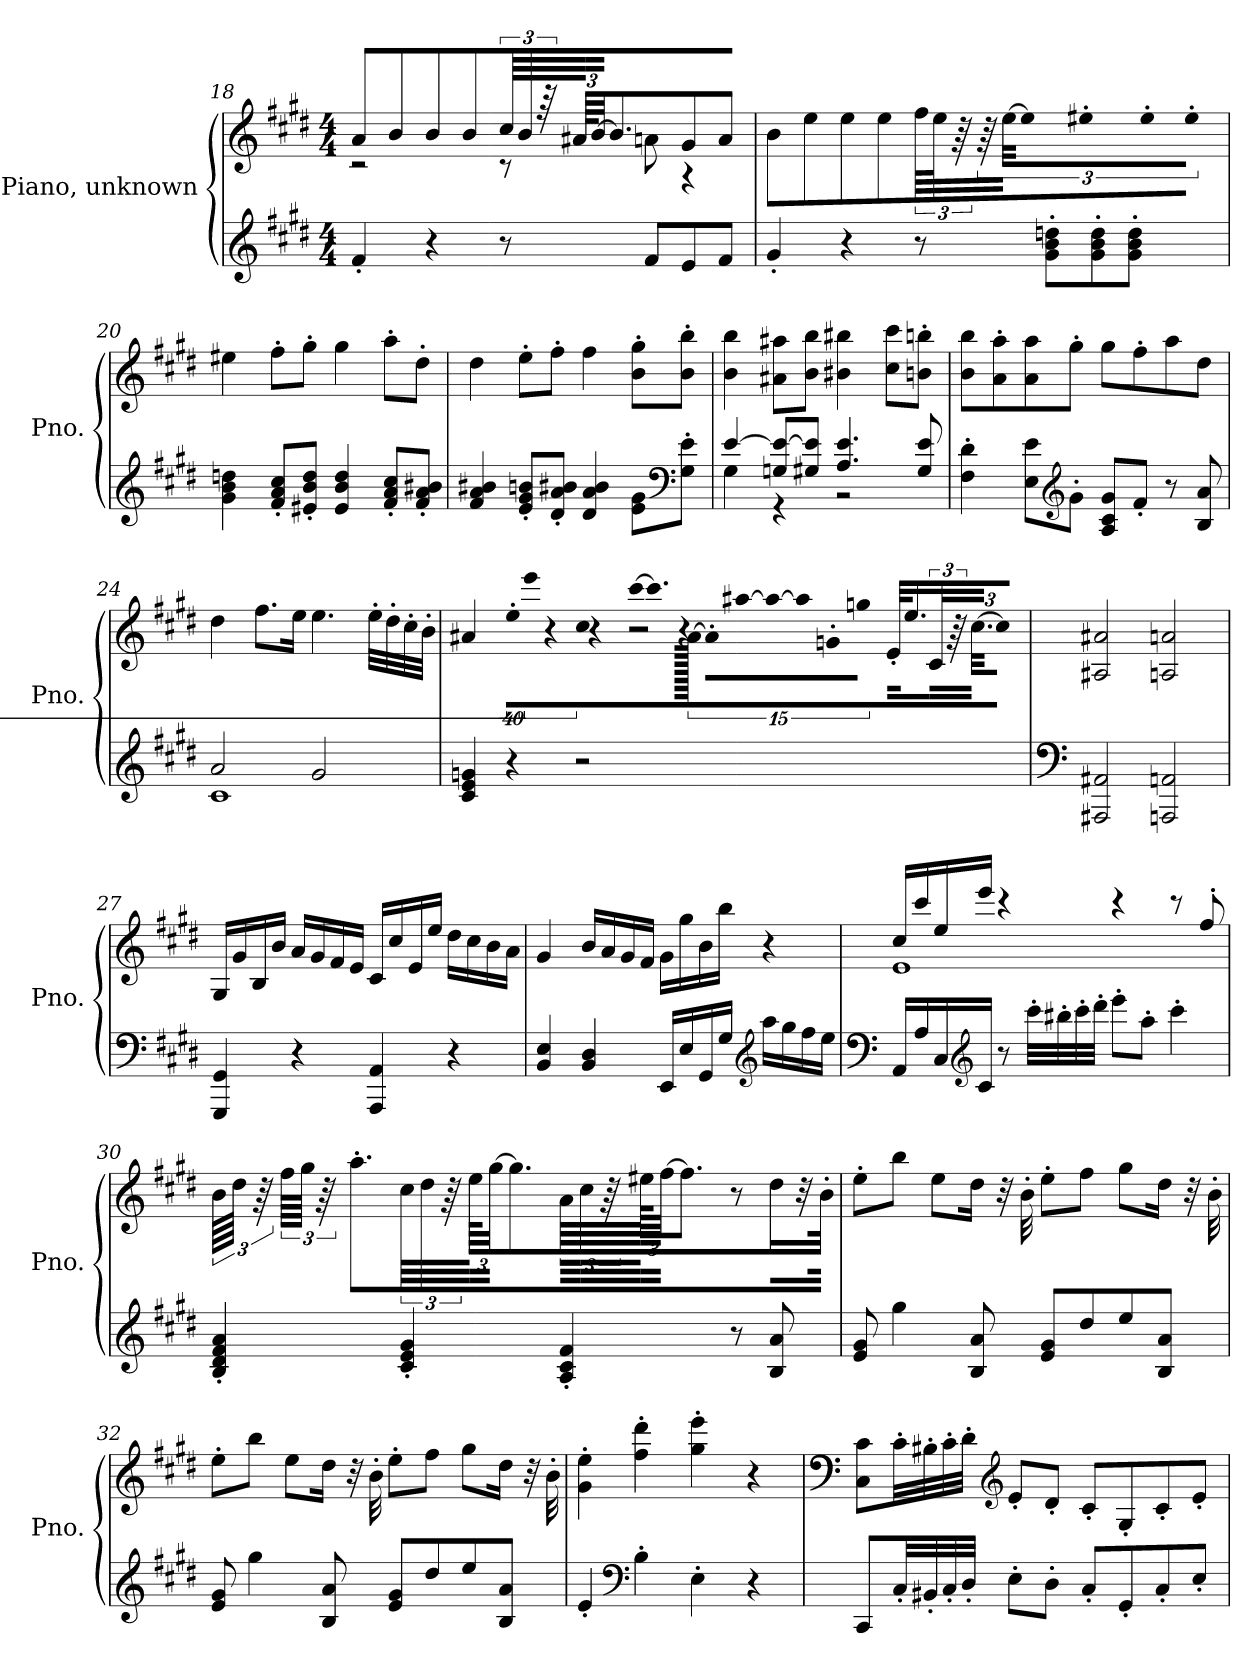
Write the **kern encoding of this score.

**kern	**kern
*part1	*part1
*staff2	*staff1
*I"Piano, unknown	*
*I'Pno.	*
!!LO:LB:g=z
*clefG2	*clefG2
*k[f#c#g#d#]	*k[f#c#g#d#]
*M4/4	*M4/4
=18	=18
*	*^
4f#'/	8a/L	2r
.	8b/	.
4r	8b/	.
.	8b/	.
8r	96cc#/LLL	8r
.	96b/JJJJ	.
.	96r	.
*	*Xbrackettup	*
.	96a#X/KLLL	.
.	[48b/JJ	.
.	8.b/]	.
8f#/L	.	8an\
8e/	8g#/	4r
8f#/J	8a/J	.
*	*v	*v
=19	=19
4g#'/	8b\L
.	8ee\
4r	8ee\
.	8ee\
*	*brackettup
8r	96ff#\LLL
.	96ee\JJJJ
.	96r
.	96r
.	[48ee\KLL
.	16ee\J]
8g#\' 8b\' 8ddn\'L	8ee#X'\
8g#\' 8b\' 8dd\'	8ee#'\
8g#\' 8b\' 8dd\'J	8ee#'\J
=20	=20
4g#\ 4b\ 4ddn\	4ee#X\
8f#/' 8a/' 8cc#/'L	8ff#'\L
8e#X/' 8b/' 8dd/'J	8gg#'\J
4e#/ 4b/ 4dd/	4gg#\
8f#/' 8a/' 8cc#/'L	8aa'\L
8f#/' 8a/' 8b#X/'J	8dd#'\J
!!LO:LB:g=z
=21	=21
4f#/ 4a/ 4b#X/	4dd#\
8e/' 8g#/' 8bn/'L	8ee'\L
8d#/' 8a/' 8b#X/'J	8ff#'\J
4d#/ 4a/ 4b#/	4ff#\
8e\ 8g#\L	8b\' 8gg#\'L
*clefF4	*
8G#\' 8e\'J	8b\' 8bb\'J
=22	=22
*^	*
[4e/	4G#\	4b\ 4bb\
8Gn/ 8e/_L	4r	8a#X\ 8aa#X\L
8G#X/ 8e/]J	.	8b\ 8bb\J
4.A/ 4.e/	2r	4b#X\ 4bb#X\
.	.	8cc#\ 8ccc#\L
8G#/ 8e/	.	8bn\' 8bbn\'J
*v	*v	*
=23	=23
4F#\' 4d#\'	8b\ 8bb\L
.	8a\' 8aa\'
8E\ 8e\L	8a\ 8aa\
*clefG2	*
8g#'\J	8gg#'\J
8A/ 8c#/ 8g#/L	8gg#\L
8f#'/J	8ff#'\
8r	8aa\
8B/ 8a/	8dd#\J
!!LO:LB:g=z
=24	=24
*^	*
2a/	1c#	4dd#\
.	.	8.ff#\L
.	.	16ee\Jk
2g#/	.	4.ee\
.	.	32ee'\LLL
.	.	32dd#'\
.	.	32cc#'\
.	.	32b'\JJJ
*v	*v	*
=25	=25
4c#/ 4e/ 4gn/	4a#X/
!	!LO:N:vis=32
4r	640%23ee'\KLL
!	!LO:N:vis=16
.	1920%137eee\JJ
!	!LO:N:vis=64
.	960%17r
!	!LO:N:vis=64
.	960%17cc#\
!	!LO:N:vis=64
.	960%17r
.	1920ryy
!	!LO:N:vis=64
.	[960%17ccc#\KLLL
!	!LO:N:vis=32.
.	1920%103ccc#\JJJ]
!	!LO:N:vis=64
.	960%17r
2r	[1920a#\
.	1920%47a#'\LLL]
.	[40aa#X\J
.	20aa#\_
.	40aa#\L]
.	40gn'\JJ
.	10ggn\J
.	32e'/KLL
.	16.ee/
.	48c#/JJk
.	96r
.	[48.cc#\KLL
.	16cc#\JJ]
=26	=26
*clefF4	*
2AAA#X/ 2AA#X/	2A#X/ 2a#X/
2AAAn/ 2AAn/	2An/ 2an/
!!LO:LB:g=z
=27	=27
4GGG#/ 4GG#/	16G#/LL
.	16g#/
.	16B/
.	16b/JJ
4r	16a/LL
.	16g#/
.	16f#/
.	16e/JJ
4AAA/ 4AA/	16c#/LL
.	16cc#/
.	16e/
.	16ee/JJ
4r	16dd#\LL
.	16cc#\
.	16b\
.	16a\JJ
=28	=28
4BB/ 4E/	4g#/
4BB/ 4D#/	16b/LL
.	16a/
.	16g#/
.	16f#/JJ
16EE/LL	16g#\LL
16E/	16gg#\
16GG#/	16b\
16G#/JJ	16bb\JJ
*clefG2	*
16aa\LL	4r
16gg#\	.
16ff#\	.
16ee\JJ	.
!!LO:LB:g=z
=29	=29
*clefF4	*
*	*^
16AA/LL	16cc#/LL	1e
16A/	16ccc#/	.
16C#/	16ee/	.
*clefG2	*	*
16c#/JJ	16eee/JJ	.
8r	4r	.
32ccc#'\LLL	.	.
32bb#X'\	.	.
32ccc#'\	.	.
32ddd#'\JJJ	.	.
8eee'\L	4r	.
8aa'\J	.	.
4ccc#'\	8r	.
.	8ff#'/	.
*	*v	*v
=30	=30
4B/' 4d#/' 4f#/' 4a/'	96b\LLLL
.	96dd#\JJJJ
.	96r
.	96ff#\LLLL
.	96gg#\JJJJ
.	96r
.	8.aa'\L
4c#/' 4e/' 4g#/'	96cc#\LLL
.	96dd#\JJJJ
.	96r
*	*Xbrackettup
.	96ee\KLLL
.	[48gg#\JJ
.	8.gg#\]
*	*brackettup
4A/' 4c#/' 4f#/'	96a\LLL
.	96cc#\JJJJ
.	96r
*	*Xbrackettup
.	96ee#X\KLLL
.	[48ff#\JJ
.	8.ff#\J]
8r	8r
8B/ 8a/	16dd#\
.	32r
.	32b'\
!!LO:PB:g=z
=31	=31
8e/ 8g#/	8ee'\L
4gg#\	8bb\J
.	8ee\L
8B/ 8a/	16dd#\Jk
.	32r
.	32b'\
8e/ 8g#/L	8ee'\L
8dd#/	8ff#\J
8ee/	8gg#\L
8B/ 8a/J	16dd#\Jk
.	32r
.	32b'\
=32	=32
8e/ 8g#/	8ee'\L
4gg#\	8bb\J
.	8ee\L
8B/ 8a/	16dd#\Jk
.	32r
.	32b'\
8e/ 8g#/L	8ee'\L
8dd#/	8ff#\J
8ee/	8gg#\L
8B/ 8a/J	16dd#\Jk
.	32r
.	32b'\
=33	=33
4e'/	4g#\' 4ee\'
*clefF4	*
4B'\	4ff#\' 4ddd#\'
4E'\	4gg#\' 4eee\'
4r	4r
!!LO:LB:g=z
=34	=34
*	*clefF4
8CC#/L	8C#\ 8c#\L
32C#'/LL	32c#'\LL
32BB#X'/	32B#X'\
32C#'/	32c#'\
32D#'/JJJ	32d#'\JJJ
*	*clefG2
8E'\L	8e'/L
8D#'\J	8d#'/J
8C#'/L	8c#'/L
8GG#'/	8G#'/
8C#'/	8c#'/
8E'/J	8e'/J
=	=
*-	*-
